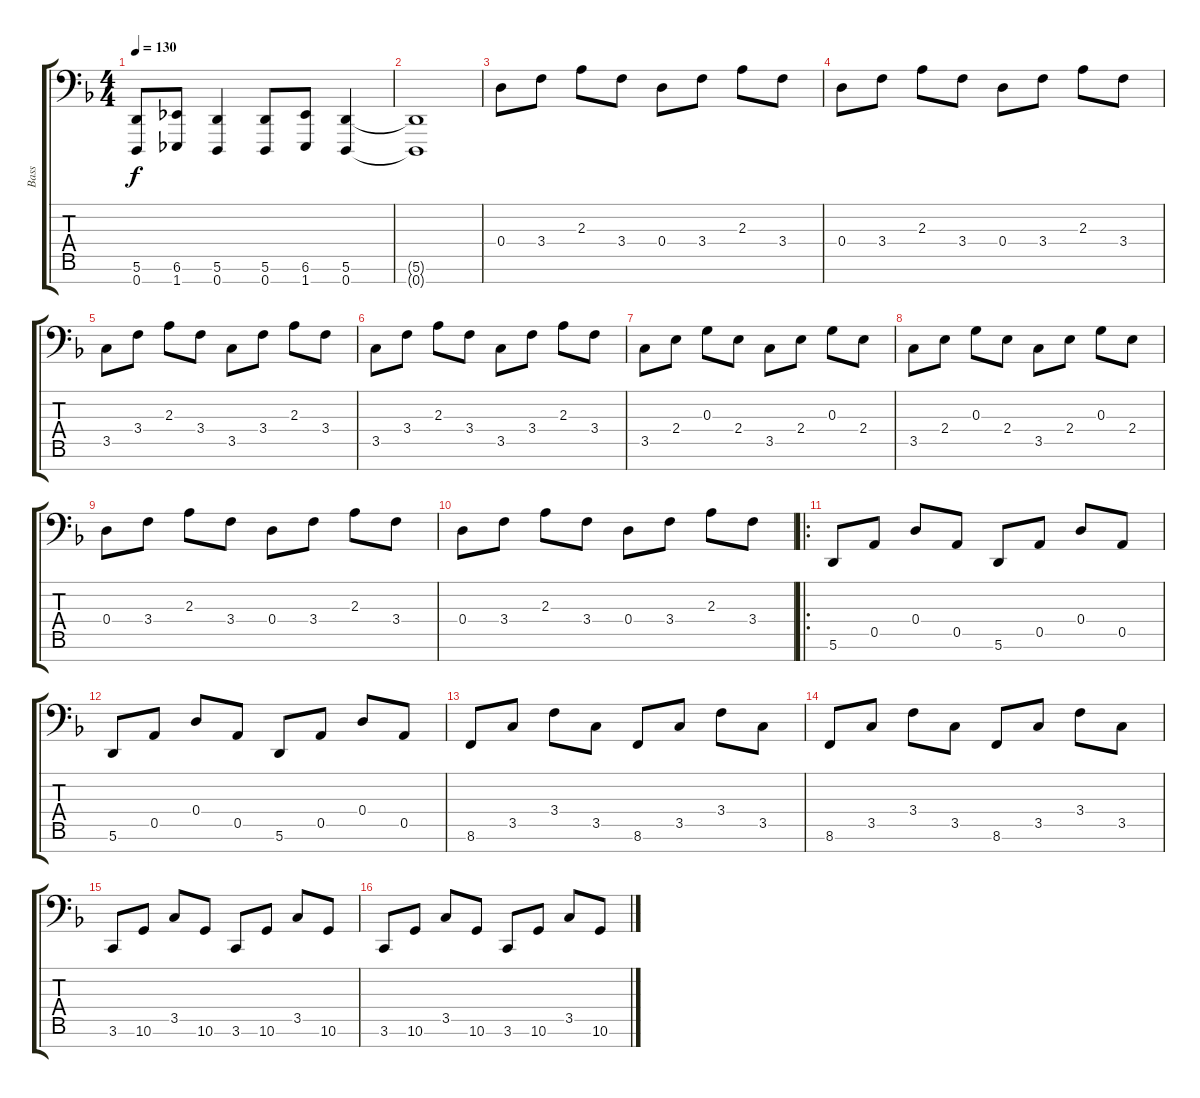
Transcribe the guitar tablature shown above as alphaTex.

\track ("Bass" "Bass") {instrument acousticgrandpiano}
\staff {score tabs}
\tuning (E4 B3 G3 D3 A2 A1 D1) {hide}
\ts (4 4)
\tempo 130
\clef f4
\ks f
(5.6 0.7).8{dy f} (6.6 1.7).8 (5.6 0.7).4 (5.6 0.7).8 (6.6 1.7).8 (5.6 0.7).4 |
(5.6{t} 0.7{t}).1 |
0.4.8 3.4.8 2.3.8 3.4.8 0.4.8 3.4.8 2.3.8 3.4.8 |
0.4.8 3.4.8 2.3.8 3.4.8 0.4.8 3.4.8 2.3.8 3.4.8 |
3.5.8 3.4.8 2.3.8 3.4.8 3.5.8 3.4.8 2.3.8 3.4.8 |
3.5.8 3.4.8 2.3.8 3.4.8 3.5.8 3.4.8 2.3.8 3.4.8 |
3.5.8 2.4.8 0.3.8 2.4.8 3.5.8 2.4.8 0.3.8 2.4.8 |
3.5.8 2.4.8 0.3.8 2.4.8 3.5.8 2.4.8 0.3.8 2.4.8 |
0.4.8 3.4.8 2.3.8 3.4.8 0.4.8 3.4.8 2.3.8 3.4.8 |
0.4.8 3.4.8 2.3.8 3.4.8 0.4.8 3.4.8 2.3.8 3.4.8 |
\ro
5.6.8 0.5.8 0.4.8 0.5.8 5.6.8 0.5.8 0.4.8 0.5.8 |
5.6.8 0.5.8 0.4.8 0.5.8 5.6.8 0.5.8 0.4.8 0.5.8 |
8.6.8 3.5.8 3.4.8 3.5.8 8.6.8 3.5.8 3.4.8 3.5.8 |
8.6.8 3.5.8 3.4.8 3.5.8 8.6.8 3.5.8 3.4.8 3.5.8 |
3.6.8 10.6.8 3.5.8 10.6.8 3.6.8 10.6.8 3.5.8 10.6.8 |
3.6.8 10.6.8 3.5.8 10.6.8 3.6.8 10.6.8 3.5.8 10.6.8
